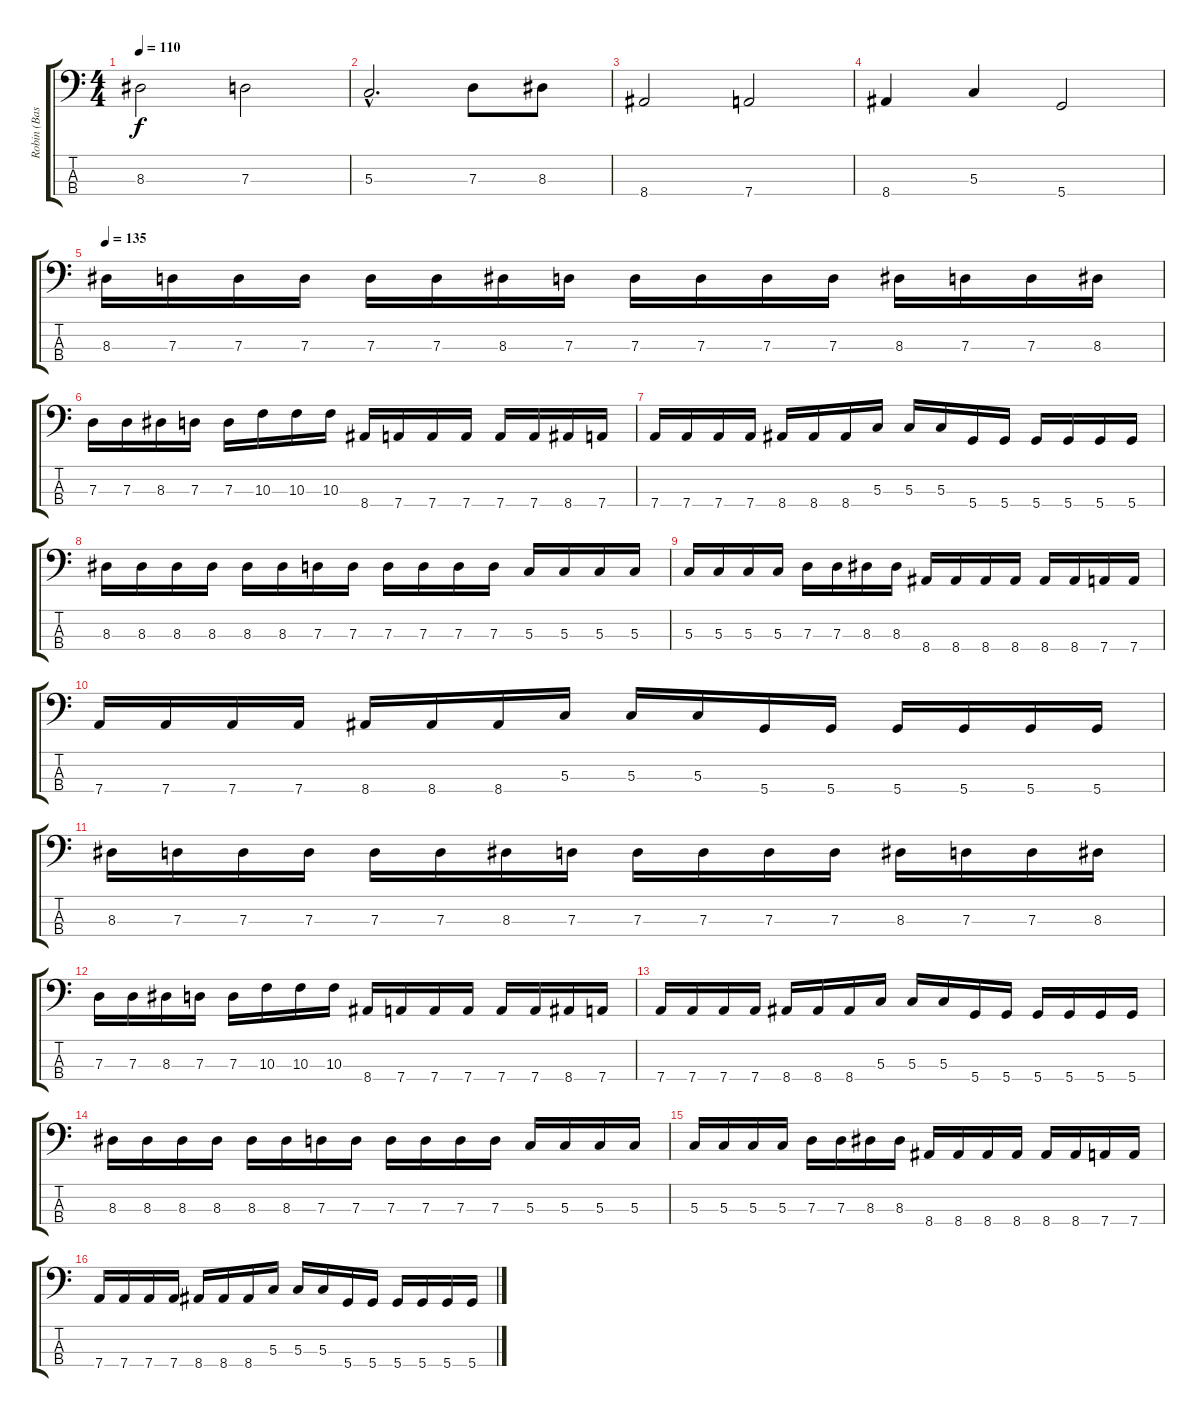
\track ("Robin (Bass)" "Robin (Bas") {instrument electricbassfinger}
\staff {score tabs}
\tuning (F2 C2 G1 D1) {hide}
\ts (4 4)
\tempo 110
\clef f4
\ks c
8.3.2{dy f} 7.3.2 |
5.3{hac}.2{d} 7.3.8 8.3.8 |
8.4.2 7.4.2 |
8.4.4 5.3.4 5.4.2 |
\tempo 135
8.3.16 7.3.16 7.3.16 7.3.16 7.3.16 7.3.16 8.3.16 7.3.16 7.3.16 7.3.16 7.3.16 7.3.16 8.3.16 7.3.16 7.3.16 8.3.16 |
7.3.16 7.3.16 8.3.16 7.3.16 7.3.16 10.3.16 10.3.16 10.3.16 8.4.16 7.4.16 7.4.16 7.4.16 7.4.16 7.4.16 8.4.16 7.4.16 |
7.4.16 7.4.16 7.4.16 7.4.16 8.4.16 8.4.16 8.4.16 5.3.16 5.3.16 5.3.16 5.4.16 5.4.16 5.4.16 5.4.16 5.4.16 5.4.16 |
8.3.16 8.3.16 8.3.16 8.3.16 8.3.16 8.3.16 7.3.16 7.3.16 7.3.16 7.3.16 7.3.16 7.3.16 5.3.16 5.3.16 5.3.16 5.3.16 |
5.3.16 5.3.16 5.3.16 5.3.16 7.3.16 7.3.16 8.3.16 8.3.16 8.4.16 8.4.16 8.4.16 8.4.16 8.4.16 8.4.16 7.4.16 7.4.16 |
7.4.16 7.4.16 7.4.16 7.4.16 8.4.16 8.4.16 8.4.16 5.3.16 5.3.16 5.3.16 5.4.16 5.4.16 5.4.16 5.4.16 5.4.16 5.4.16 |
8.3.16 7.3.16 7.3.16 7.3.16 7.3.16 7.3.16 8.3.16 7.3.16 7.3.16 7.3.16 7.3.16 7.3.16 8.3.16 7.3.16 7.3.16 8.3.16 |
7.3.16 7.3.16 8.3.16 7.3.16 7.3.16 10.3.16 10.3.16 10.3.16 8.4.16 7.4.16 7.4.16 7.4.16 7.4.16 7.4.16 8.4.16 7.4.16 |
7.4.16 7.4.16 7.4.16 7.4.16 8.4.16 8.4.16 8.4.16 5.3.16 5.3.16 5.3.16 5.4.16 5.4.16 5.4.16 5.4.16 5.4.16 5.4.16 |
8.3.16 8.3.16 8.3.16 8.3.16 8.3.16 8.3.16 7.3.16 7.3.16 7.3.16 7.3.16 7.3.16 7.3.16 5.3.16 5.3.16 5.3.16 5.3.16 |
5.3.16 5.3.16 5.3.16 5.3.16 7.3.16 7.3.16 8.3.16 8.3.16 8.4.16 8.4.16 8.4.16 8.4.16 8.4.16 8.4.16 7.4.16 7.4.16 |
7.4.16 7.4.16 7.4.16 7.4.16 8.4.16 8.4.16 8.4.16 5.3.16 5.3.16 5.3.16 5.4.16 5.4.16 5.4.16 5.4.16 5.4.16 5.4.16
